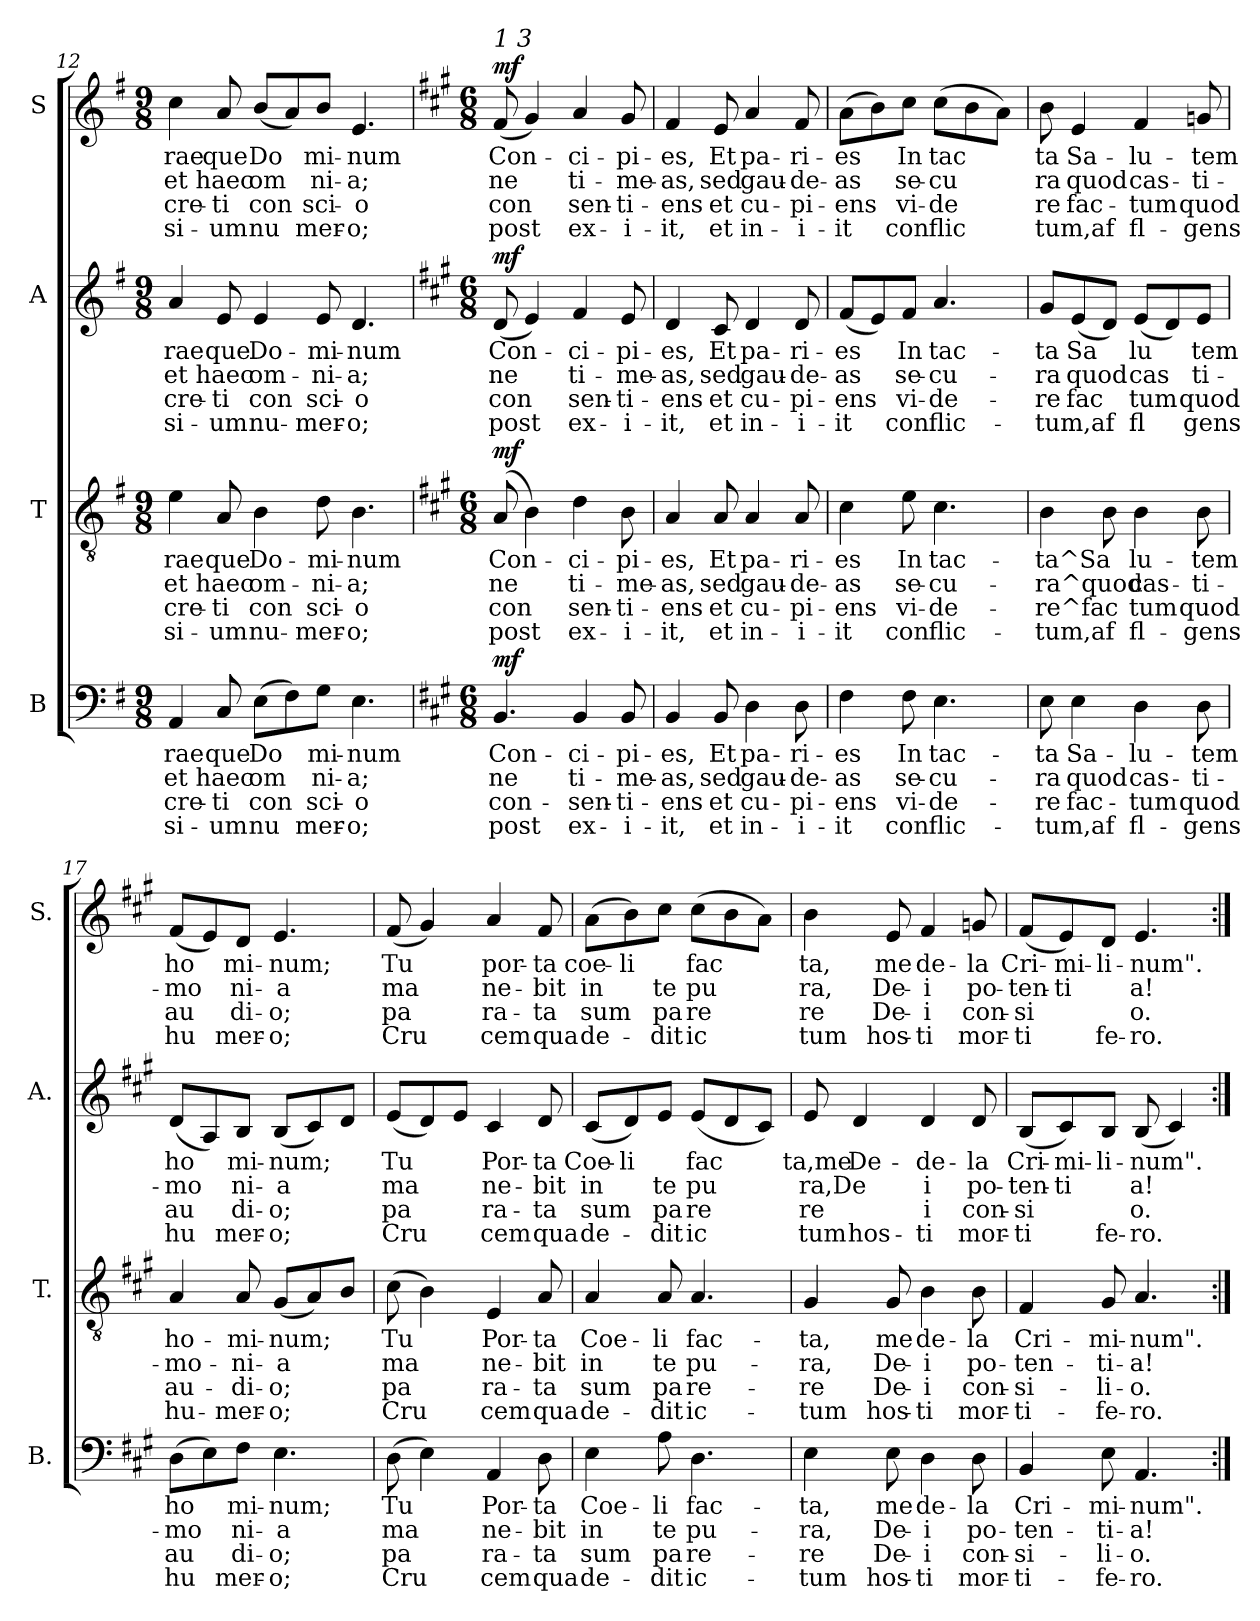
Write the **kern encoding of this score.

**kern	**text	**text	**text	**text	**dynam	**kern	**text	**text	**text	**text	**dynam	**kern	**text	**text	**text	**text	**dynam	**kern	**text	**text	**text	**text	**dynam
*part4	*part4	*part4	*part4	*part4	*part4	*part3	*part3	*part3	*part3	*part3	*part3	*part2	*part2	*part2	*part2	*part2	*part2	*part1	*part1	*part1	*part1	*part1	*part1
*staff4	*staff4	*staff4	*staff4	*staff4	*staff4	*staff3	*staff3	*staff3	*staff3	*staff3	*staff3	*staff2	*staff2	*staff2	*staff2	*staff2	*staff2	*staff1	*staff1	*staff1	*staff1	*staff1	*staff1
*I"B	*	*	*	*	*	*I"T	*	*	*	*	*	*I"A	*	*	*	*	*	*I"S	*	*	*	*	*
*I'B.	*	*	*	*	*	*I'T.	*	*	*	*	*	*I'A.	*	*	*	*	*	*I'S.	*	*	*	*	*
*clefF4	*	*	*	*	*	*clefGv2	*	*	*	*	*	*clefG2	*	*	*	*	*	*clefG2	*	*	*	*	*
*k[f#]	*	*	*	*	*	*k[f#]	*	*	*	*	*	*k[f#]	*	*	*	*	*	*k[f#]	*	*	*	*	*
*G:	*	*	*	*	*	*G:	*	*	*	*	*	*G:	*	*	*	*	*	*G:	*	*	*	*	*
*M9/8	*	*	*	*	*	*M9/8	*	*	*	*	*	*M9/8	*	*	*	*	*	*M9/8	*	*	*	*	*
=12	=12	=12	=12	=12	=12	=12	=12	=12	=12	=12	=12	=12	=12	=12	=12	=12	=12	=12	=12	=12	=12	=12	=12
!	!LO:LY:b:cj	!LO:LY:b:cj	!LO:LY:b:cj	!LO:LY:b:cj	!	!	!LO:LY:b:cj	!LO:LY:b:cj	!LO:LY:b:cj	!LO:LY:b:cj	!	!	!LO:LY:b:cj	!LO:LY:b:cj	!LO:LY:b:cj	!LO:LY:b:cj	!	!	!LO:LY:b:cj	!LO:LY:b:cj	!LO:LY:b:cj	!LO:LY:b:cj	!
4AA/	-rae	et	cre-	-si-	.	4e\	-rae	et	cre-	-si-	.	4a/	-rae	et	cre-	-si-	.	4cc\	-rae	et	cre-	-si-	.
!	!LO:LY:b:cj	!LO:LY:b:cj	!LO:LY:b:cj	!LO:LY:b:cj	!	!	!LO:LY:b:cj	!LO:LY:b:cj	!LO:LY:b:cj	!LO:LY:b:cj	!	!	!LO:LY:b:cj	!LO:LY:b:cj	!LO:LY:b:cj	!LO:LY:b:cj	!	!	!LO:LY:b:cj	!LO:LY:b:cj	!LO:LY:b:cj	!LO:LY:b:cj	!
8C/	-que	haec	ti	um	.	8A/	-que	haec	ti	um	.	8e/	-que	haec	ti	um	.	8a/	-que	haec	ti	um	.
!	!LO:LY:b:cj	!LO:LY:b:cj	!LO:LY:b:cj	!LO:LY:b:cj	!	!	!LO:LY:b:cj	!LO:LY:b:cj	!LO:LY:b:cj	!LO:LY:b:cj	!	!	!LO:LY:b:cj	!LO:LY:b:cj	!LO:LY:b:cj	!LO:LY:b:cj	!	!	!LO:LY:b:cj	!LO:LY:b:cj	!LO:LY:b:cj	!LO:LY:b:cj	!
(>8E\L	Do-	-om-	-con	nu-	.	4B\	Do-	-om-	-con	nu-	.	4e/	Do-	-om-	-con	nu-	.	(<8b/L	Do-	-om-	-con	nu-	.
!	!LO:LY:b:cj	!LO:LY:b:cj	!LO:LY:b:cj	!LO:LY:b:cj	!	!	!	!	!	!	!	!	!	!	!	!	!	!	!LO:LY:b:cj	!LO:LY:b:cj	!LO:LY:b:cj	!LO:LY:b:cj	!
8F#\)	--	--	--	--	.	.	.	.	.	.	.	.	.	.	.	.	.	8a/)	--	--	--	--	.
!	!LO:LY:b:cj	!LO:LY:b:cj	!LO:LY:b:cj	!LO:LY:b:cj	!	!	!LO:LY:b:cj	!LO:LY:b:cj	!LO:LY:b:cj	!LO:LY:b:cj	!	!	!LO:LY:b:cj	!LO:LY:b:cj	!LO:LY:b:cj	!LO:LY:b:cj	!	!	!LO:LY:b:cj	!LO:LY:b:cj	!LO:LY:b:cj	!LO:LY:b:cj	!
8G\J	-mi-	-ni-	-sci-	-mer-	.	8d\	-mi-	-ni-	-sci-	-mer-	.	8e/	-mi-	-ni-	-sci-	-mer-	.	8b/J	-mi-	-ni-	-sci-	-mer-	.
!	!LO:LY:b:cj	!LO:LY:b:cj	!LO:LY:b:cj	!LO:LY:b:cj	!	!	!LO:LY:b:cj	!LO:LY:b:cj	!LO:LY:b:cj	!LO:LY:b:cj	!	!	!LO:LY:b:cj	!LO:LY:b:cj	!LO:LY:b:cj	!LO:LY:b:cj	!	!	!LO:LY:b:cj	!LO:LY:b:cj	!LO:LY:b:cj	!LO:LY:b:cj	!
4.E\	-num	a;	o	o;	.	4.B\	-num	a;	o	o;	.	4.d/	-num	a;	o	o;	.	4.e/	-num	a;	o	o;	.
!!LO:LB:g=z
=13	=13	=13	=13	=13	=13	=13	=13	=13	=13	=13	=13	=13	=13	=13	=13	=13	=13	=13	=13	=13	=13	=13	=13
*k[f#c#g#]	*	*	*	*	*	*k[f#c#g#]	*	*	*	*	*	*k[f#c#g#]	*	*	*	*	*	*k[f#c#g#]	*	*	*	*	*
*A:	*	*	*	*	*	*A:	*	*	*	*	*	*A:	*	*	*	*	*	*A:	*	*	*	*	*
*M6/8	*	*	*	*	*	*M6/8	*	*	*	*	*	*M6/8	*	*	*	*	*	*M6/8	*	*	*	*	*
!	!	!	!	!	!	!	!	!	!	!	!	!	!	!	!	!	!	!LO:TX:a:i:t=1 3	!	!	!	!	!
!	!LO:LY:b:cj	!LO:LY:b:cj	!LO:LY:b:cj	!LO:LY:b:cj	!LO:DY:a	!	!LO:LY:b:cj	!LO:LY:b:cj	!LO:LY:b:cj	!LO:LY:b:cj	!LO:DY:a	!	!LO:LY:b:cj	!LO:LY:b:cj	!LO:LY:b:cj	!LO:LY:b:cj	!LO:DY:a	!	!LO:LY:b:cj	!LO:LY:b:cj	!LO:LY:b:cj	!LO:LY:b:cj	!LO:DY:a
4.BB/	Con-	-ne	con-	-post	mf	(>8A/	Con-	-ne	con-	-post	mf	(<8d/	Con-	-ne	con-	-post	mf	(<8f#/	Con-	-ne	con-	-post	mf
!	!	!	!	!	!	!	!LO:LY:b:cj	!LO:LY:b:cj	!LO:LY:b:cj	!LO:LY:b:cj	!	!	!LO:LY:b:cj	!LO:LY:b:cj	!LO:LY:b:cj	!LO:LY:b:cj	!	!	!LO:LY:b:cj	!LO:LY:b:cj	!LO:LY:b:cj	!LO:LY:b:cj	!
.	.	.	.	.	.	4B\)	.	-	--	--	.	4e/)	.	-	--	--	.	4g#/)	.	-	--	--	.
!	!LO:LY:b:cj	!LO:LY:b:cj	!LO:LY:b:cj	!LO:LY:b:cj	!	!	!LO:LY:b:cj	!LO:LY:b:cj	!LO:LY:b:cj	!LO:LY:b:cj	!	!	!LO:LY:b:cj	!LO:LY:b:cj	!LO:LY:b:cj	!LO:LY:b:cj	!	!	!LO:LY:b:cj	!LO:LY:b:cj	!LO:LY:b:cj	!LO:LY:b:cj	!
4BB/	ci-	-ti-	-sen-	-ex-	.	4d\	-ci-	-ti-	-sen-	-ex-	.	4f#/	-ci-	-ti-	-sen-	-ex-	.	4a/	-ci-	-ti-	-sen-	-ex-	.
!	!LO:LY:b:cj	!LO:LY:b:cj	!LO:LY:b:cj	!LO:LY:b:cj	!	!	!LO:LY:b:cj	!LO:LY:b:cj	!LO:LY:b:cj	!LO:LY:b:cj	!	!	!LO:LY:b:cj	!LO:LY:b:cj	!LO:LY:b:cj	!LO:LY:b:cj	!	!	!LO:LY:b:cj	!LO:LY:b:cj	!LO:LY:b:cj	!LO:LY:b:cj	!
8BB/	-pi-	-me-	-ti-	-i-	.	8B\	-pi-	-me-	-ti-	-i-	.	8e/	-pi-	-me-	-ti-	-i-	.	8g#/	-pi-	-me-	-ti-	-i-	.
=14	=14	=14	=14	=14	=14	=14	=14	=14	=14	=14	=14	=14	=14	=14	=14	=14	=14	=14	=14	=14	=14	=14	=14
!	!LO:LY:b:cj	!LO:LY:b:cj	!LO:LY:b:cj	!LO:LY:b:cj	!	!	!LO:LY:b:cj	!LO:LY:b:cj	!LO:LY:b:cj	!LO:LY:b:cj	!	!	!LO:LY:b:cj	!LO:LY:b:cj	!LO:LY:b:cj	!LO:LY:b:cj	!	!	!LO:LY:b:cj	!LO:LY:b:cj	!LO:LY:b:cj	!LO:LY:b:cj	!
4BB/	-es,	as,	ens	it,	.	4A/	-es,	as,	ens	it,	.	4d/	-es,	as,	ens	it,	.	4f#/	-es,	as,	ens	it,	.
!	!LO:LY:b:cj	!LO:LY:b:cj	!LO:LY:b:cj	!LO:LY:b:cj	!	!	!LO:LY:b:cj	!LO:LY:b:cj	!LO:LY:b:cj	!LO:LY:b:cj	!	!	!LO:LY:b:cj	!LO:LY:b:cj	!LO:LY:b:cj	!LO:LY:b:cj	!	!	!LO:LY:b:cj	!LO:LY:b:cj	!LO:LY:b:cj	!LO:LY:b:cj	!
8BB/	Et	sed	et	et	.	8A/	Et	sed	et	et	.	8c#/	Et	sed	et	et	.	8e/	Et	sed	et	et	.
!	!LO:LY:b:cj	!LO:LY:b:cj	!LO:LY:b:cj	!LO:LY:b:cj	!	!	!LO:LY:b:cj	!LO:LY:b:cj	!LO:LY:b:cj	!LO:LY:b:cj	!	!	!LO:LY:b:cj	!LO:LY:b:cj	!LO:LY:b:cj	!LO:LY:b:cj	!	!	!LO:LY:b:cj	!LO:LY:b:cj	!LO:LY:b:cj	!LO:LY:b:cj	!
4D\	pa-	-gau-	-cu-	-in-	.	4A/	pa-	-gau-	-cu-	-in-	.	4d/	pa-	-gau-	-cu-	-in-	.	4a/	pa-	-gau-	-cu-	-in-	.
!	!LO:LY:b:cj	!LO:LY:b:cj	!LO:LY:b:cj	!LO:LY:b:cj	!	!	!LO:LY:b:cj	!LO:LY:b:cj	!LO:LY:b:cj	!LO:LY:b:cj	!	!	!LO:LY:b:cj	!LO:LY:b:cj	!LO:LY:b:cj	!LO:LY:b:cj	!	!	!LO:LY:b:cj	!LO:LY:b:cj	!LO:LY:b:cj	!LO:LY:b:cj	!
8D\	-ri-	-de-	-pi-	-i-	.	8A/	-ri-	-de-	-pi-	-i-	.	8d/	-ri-	-de-	-pi-	-i-	.	8f#/	-ri-	-de-	-pi-	-i-	.
=15	=15	=15	=15	=15	=15	=15	=15	=15	=15	=15	=15	=15	=15	=15	=15	=15	=15	=15	=15	=15	=15	=15	=15
!	!LO:LY:b:cj	!LO:LY:b:cj	!LO:LY:b:cj	!LO:LY:b:cj	!	!	!LO:LY:b:cj	!LO:LY:b:cj	!LO:LY:b:cj	!LO:LY:b:cj	!	!	!LO:LY:b:cj	!LO:LY:b:cj	!LO:LY:b:cj	!LO:LY:b:cj	!	!	!LO:LY:b:cj	!LO:LY:b:cj	!LO:LY:b:cj	!LO:LY:b:cj	!
4F#\	-es	as	ens	it	.	4c#\	-es	as	ens	it	.	(<8f#/L	-es	as	ens	it	.	(>8a\L	-es	as	ens	it	.
!	!	!	!	!	!	!	!	!	!	!	!	!	!LO:LY:b:cj	!LO:LY:b:cj	!LO:LY:b:cj	!LO:LY:b:cj	!	!	!LO:LY:b:cj	!LO:LY:b:cj	!LO:LY:b:cj	!LO:LY:b:cj	!
.	.	.	.	.	.	.	.	.	.	.	.	8e/)	.	.	-	--	.	8b\)	.	.	-	--	.
!	!LO:LY:b:cj	!LO:LY:b:cj	!LO:LY:b:cj	!LO:LY:b:cj	!	!	!LO:LY:b:cj	!LO:LY:b:cj	!LO:LY:b:cj	!LO:LY:b:cj	!	!	!LO:LY:b:cj	!LO:LY:b:cj	!LO:LY:b:cj	!LO:LY:b:cj	!	!	!LO:LY:b:cj	!LO:LY:b:cj	!LO:LY:b:cj	!LO:LY:b:cj	!
8F#\	In	se-	-vi-	-con	.	8e\	In	se-	-vi-	-con	.	8f#/J	-In	se-	-vi-	-con	.	8cc#\J	-In	se-	-vi-	-con	.
!	!LO:LY:b:cj	!LO:LY:b:cj	!LO:LY:b:cj	!LO:LY:b:cj	!	!	!LO:LY:b:cj	!LO:LY:b:cj	!LO:LY:b:cj	!LO:LY:b:cj	!	!	!LO:LY:b:cj	!LO:LY:b:cj	!LO:LY:b:cj	!LO:LY:b:cj	!	!	!LO:LY:b:cj	!LO:LY:b:cj	!LO:LY:b:cj	!LO:LY:b:cj	!
4.E\	tac-	-cu-	-de-	-flic-	.	4.c#\	tac-	-cu-	-de-	-flic-	.	4.a/	tac-	-cu-	-de-	-flic-	.	(>8cc#\L	tac-	-cu-	-de-	-flic-	.
!	!	!	!	!	!	!	!	!	!	!	!	!	!	!	!	!	!	!	!LO:LY:b:cj	!LO:LY:b:cj	!LO:LY:b:cj	!LO:LY:b:cj	!
.	.	.	.	.	.	.	.	.	.	.	.	.	.	.	.	.	.	8b\	--	--	--	--	.
!	!	!	!	!	!	!	!	!	!	!	!	!	!	!	!	!	!	!	!LO:LY:b:cj	!LO:LY:b:cj	!LO:LY:b:cj	!LO:LY:b:cj	!
.	.	.	.	.	.	.	.	.	.	.	.	.	.	.	.	.	.	8a\J)	--	--	--	--	.
=16	=16	=16	=16	=16	=16	=16	=16	=16	=16	=16	=16	=16	=16	=16	=16	=16	=16	=16	=16	=16	=16	=16	=16
!	!LO:LY:b:cj	!LO:LY:b:cj	!LO:LY:b:cj	!LO:LY:b:cj	!	!	!LO:LY:b:cj	!LO:LY:b:cj	!LO:LY:b:cj	!LO:LY:b:cj	!	!	!LO:LY:b:cj	!LO:LY:b:cj	!LO:LY:b:cj	!LO:LY:b:cj	!	!	!LO:LY:b:cj	!LO:LY:b:cj	!LO:LY:b:cj	!LO:LY:b:cj	!
8E\	-ta	ra	re	tum,af-	.	4B\	-ta^Sa-	-ra^quod	re^fac-	-tum,af-	.	8g#/L	-ta	ra	re	tum,af-	.	8b\	-ta	ra	re	tum,af-	.
!	!LO:LY:b:cj	!LO:LY:b:cj	!LO:LY:b:cj	!LO:LY:b:cj	!	!	!	!	!	!	!	!	!LO:LY:b:cj	!LO:LY:b:cj	!LO:LY:b:cj	!LO:LY:b:cj	!	!	!LO:LY:b:cj	!LO:LY:b:cj	!LO:LY:b:cj	!LO:LY:b:cj	!
4E\	-Sa-	-quod	fac-	-	.	.	.	.	.	.	.	(<8e/	-Sa-	-quod	fac-	-	.	4e/	-Sa-	-quod	fac-	-	.
!	!	!	!	!	!	!	!LO:LY:b:cj	!LO:LY:b:cj	!LO:LY:b:cj	!LO:LY:b:cj	!	!	!LO:LY:b:cj	!LO:LY:b:cj	!LO:LY:b:cj	!LO:LY:b:cj	!	!	!	!	!	!	!
.	.	.	.	.	.	8B\	--	--	--	-	.	8d/J)	-	--	--	-	.	.	.	.	.	.	.
!	!LO:LY:b:cj	!LO:LY:b:cj	!LO:LY:b:cj	!LO:LY:b:cj	!	!	!LO:LY:b:cj	!LO:LY:b:cj	!LO:LY:b:cj	!LO:LY:b:cj	!	!	!LO:LY:b:cj	!LO:LY:b:cj	!LO:LY:b:cj	!LO:LY:b:cj	!	!	!LO:LY:b:cj	!LO:LY:b:cj	!LO:LY:b:cj	!LO:LY:b:cj	!
4D\	lu-	-cas-	-tum	fl-	.	4B\	lu-	-cas-	-tum	fl-	.	(<8e/L	lu-	-cas-	-tum	fl-	.	4f#/	lu-	-cas-	-tum	fl-	.
!	!	!	!	!	!	!	!	!	!	!	!	!	!LO:LY:b:cj	!LO:LY:b:cj	!LO:LY:b:cj	!LO:LY:b:cj	!	!	!	!	!	!	!
.	.	.	.	.	.	.	.	.	.	.	.	8d/)	--	-	-	-	.	.	.	.	.	.	.
!	!LO:LY:b:cj	!LO:LY:b:cj	!LO:LY:b:cj	!LO:LY:b:cj	!	!	!LO:LY:b:cj	!LO:LY:b:cj	!LO:LY:b:cj	!LO:LY:b:cj	!	!	!LO:LY:b:cj	!LO:LY:b:cj	!LO:LY:b:cj	!LO:LY:b:cj	!	!	!LO:LY:b:cj	!LO:LY:b:cj	!LO:LY:b:cj	!LO:LY:b:cj	!
8D\	-tem	ti-	-quod	gens	.	8B\	-tem	ti-	-quod	gens	.	8e/J	tem	ti-	-quod	gens	.	8gn/	-tem	ti-	-quod	gens	.
!!LO:PB:g=z
=17	=17	=17	=17	=17	=17	=17	=17	=17	=17	=17	=17	=17	=17	=17	=17	=17	=17	=17	=17	=17	=17	=17	=17
!	!LO:LY:b:cj	!LO:LY:b:cj	!LO:LY:b:cj	!LO:LY:b:cj	!	!	!LO:LY:b:cj	!LO:LY:b:cj	!LO:LY:b:cj	!LO:LY:b:cj	!	!	!LO:LY:b:cj	!LO:LY:b:cj	!LO:LY:b:cj	!LO:LY:b:cj	!	!	!LO:LY:b:cj	!LO:LY:b:cj	!LO:LY:b:cj	!LO:LY:b:cj	!
(>8D\L	ho-	-mo-	-au-	-hu-	.	4A/	ho-	-mo-	-au-	-hu-	.	(<8d/L	ho-	-mo-	-au-	-hu-	.	(<8f#/L	ho-	-mo-	-au-	-hu-	.
!	!LO:LY:b:cj	!LO:LY:b:cj	!LO:LY:b:cj	!LO:LY:b:cj	!	!	!	!	!	!	!	!	!LO:LY:b:cj	!LO:LY:b:cj	!LO:LY:b:cj	!LO:LY:b:cj	!	!	!LO:LY:b:cj	!LO:LY:b:cj	!LO:LY:b:cj	!LO:LY:b:cj	!
8E\)	--	--	--	--	.	.	.	.	.	.	.	8A/)	--	--	--	--	.	8e/)	--	--	--	--	.
!	!LO:LY:b:cj	!LO:LY:b:cj	!LO:LY:b:cj	!LO:LY:b:cj	!	!	!LO:LY:b:cj	!LO:LY:b:cj	!LO:LY:b:cj	!LO:LY:b:cj	!	!	!LO:LY:b:cj	!LO:LY:b:cj	!LO:LY:b:cj	!LO:LY:b:cj	!	!	!LO:LY:b:cj	!LO:LY:b:cj	!LO:LY:b:cj	!LO:LY:b:cj	!
8F#\J	-mi-	-ni-	-di-	-mer-	.	8A/	-mi-	-ni-	-di-	-mer-	.	8B/J	-mi-	-ni-	-di-	-mer-	.	8d/J	-mi-	-ni-	-di-	-mer-	.
!	!LO:LY:b:cj	!LO:LY:b:cj	!LO:LY:b:cj	!LO:LY:b:cj	!	!	!LO:LY:b:cj	!LO:LY:b:cj	!LO:LY:b:cj	!LO:LY:b:cj	!	!	!LO:LY:b:cj	!LO:LY:b:cj	!LO:LY:b:cj	!LO:LY:b:cj	!	!	!LO:LY:b:cj	!LO:LY:b:cj	!LO:LY:b:cj	!LO:LY:b:cj	!
4.E\	-num;	a	o;	o;	.	(<8G#/L	-num;	a	o;	o;	.	(<8B/L	-num;	a	o;	o;	.	4.e/	-num;	a	o;	o;	.
!	!	!	!	!	!	!	!LO:LY:b:cj	!LO:LY:b:cj	!LO:LY:b:cj	!LO:LY:b:cj	!	!	!LO:LY:b:cj	!LO:LY:b:cj	!LO:LY:b:cj	!LO:LY:b:cj	!	!	!	!	!	!	!
.	.	.	.	.	.	8A/)	.	.	.	.	.	8c#/)	.	.	.	.	.	.	.	.	.	.	.
!	!	!	!	!	!	!	!LO:LY:b:cj	!LO:LY:b:cj	!LO:LY:b:cj	!LO:LY:b:cj	!	!	!LO:LY:b:cj	!LO:LY:b:cj	!LO:LY:b:cj	!LO:LY:b:cj	!	!	!	!	!	!	!
.	.	.	.	.	.	8B/J	.	.	.	.	.	8d/J	.	.	.	.	.	.	.	.	.	.	.
=18	=18	=18	=18	=18	=18	=18	=18	=18	=18	=18	=18	=18	=18	=18	=18	=18	=18	=18	=18	=18	=18	=18	=18
!	!LO:LY:b:cj	!LO:LY:b:cj	!LO:LY:b:cj	!LO:LY:b:cj	!	!	!LO:LY:b:cj	!LO:LY:b:cj	!LO:LY:b:cj	!LO:LY:b:cj	!	!	!LO:LY:b:cj	!LO:LY:b:cj	!LO:LY:b:cj	!LO:LY:b:cj	!	!	!LO:LY:b:cj	!LO:LY:b:cj	!LO:LY:b:cj	!LO:LY:b:cj	!
(>8D\	Tu	ma-	-pa-	-Cru-	.	(>8c#\	Tu	ma-	-pa-	-Cru-	.	(<8e/L	Tu	ma-	-pa-	-Cru-	.	(<8f#/	Tu	ma-	-pa-	-Cru-	.
!	!LO:LY:b:cj	!LO:LY:b:cj	!LO:LY:b:cj	!LO:LY:b:cj	!	!	!LO:LY:b:cj	!LO:LY:b:cj	!LO:LY:b:cj	!LO:LY:b:cj	!	!	!LO:LY:b:cj	!LO:LY:b:cj	!LO:LY:b:cj	!LO:LY:b:cj	!	!	!LO:LY:b:cj	!LO:LY:b:cj	!LO:LY:b:cj	!LO:LY:b:cj	!
4E\)	--	--	--	--	.	4B\)	--	--	--	--	.	8d/)	--	--	--	--	.	4g#/)	--	--	--	--	.
!	!	!	!	!	!	!	!	!	!	!	!	!	!LO:LY:b:cj	!LO:LY:b:cj	!LO:LY:b:cj	!LO:LY:b:cj	!	!	!	!	!	!	!
.	.	.	.	.	.	.	.	.	.	.	.	8e/J	--	--	--	--	.	.	.	.	.	.	.
!	!LO:LY:b:cj	!LO:LY:b:cj	!LO:LY:b:cj	!LO:LY:b:cj	!	!	!LO:LY:b:cj	!LO:LY:b:cj	!LO:LY:b:cj	!LO:LY:b:cj	!	!	!LO:LY:b:cj	!LO:LY:b:cj	!LO:LY:b:cj	!LO:LY:b:cj	!	!	!LO:LY:b:cj	!LO:LY:b:cj	!LO:LY:b:cj	!LO:LY:b:cj	!
4AA/	-Por-	-ne-	-ra-	-cem	.	4E/	-Por-	-ne-	-ra-	-cem	.	4c#/	-Por-	-ne-	-ra-	-cem	.	4a/	-por-	-ne-	-ra-	-cem	.
!	!LO:LY:b:cj	!LO:LY:b:cj	!LO:LY:b:cj	!LO:LY:b:cj	!	!	!LO:LY:b:cj	!LO:LY:b:cj	!LO:LY:b:cj	!LO:LY:b:cj	!	!	!LO:LY:b:cj	!LO:LY:b:cj	!LO:LY:b:cj	!LO:LY:b:cj	!	!	!LO:LY:b:cj	!LO:LY:b:cj	!LO:LY:b:cj	!LO:LY:b:cj	!
8D\	ta	bit	ta	qua	.	8A/	ta	bit	ta	qua	.	8d/	ta	bit	ta	qua	.	8f#/	ta	bit	ta	qua	.
=19	=19	=19	=19	=19	=19	=19	=19	=19	=19	=19	=19	=19	=19	=19	=19	=19	=19	=19	=19	=19	=19	=19	=19
!	!LO:LY:b:cj	!LO:LY:b:cj	!LO:LY:b:cj	!LO:LY:b:cj	!	!	!LO:LY:b:cj	!LO:LY:b:cj	!LO:LY:b:cj	!LO:LY:b:cj	!	!	!LO:LY:b:cj	!LO:LY:b:cj	!LO:LY:b:cj	!LO:LY:b:cj	!	!	!LO:LY:b:cj	!LO:LY:b:cj	!LO:LY:b:cj	!LO:LY:b:cj	!
4E\	Coe-	-in	sum	de-	.	4A/	Coe-	-in	sum	de-	.	(<8c#/L	Coe-	-in	sum	de-	.	(>8a\L	coe-	-in	sum	de-	.
!	!	!	!	!	!	!	!	!	!	!	!	!	!LO:LY:b:cj	!LO:LY:b:cj	!LO:LY:b:cj	!LO:LY:b:cj	!	!	!LO:LY:b:cj	!LO:LY:b:cj	!LO:LY:b:cj	!LO:LY:b:cj	!
.	.	.	.	.	.	.	.	.	.	.	.	8d/)	-li	.	.	.	.	8b\)	-li	.	.	.	.
!	!LO:LY:b:cj	!LO:LY:b:cj	!LO:LY:b:cj	!LO:LY:b:cj	!	!	!LO:LY:b:cj	!LO:LY:b:cj	!LO:LY:b:cj	!LO:LY:b:cj	!	!	!LO:LY:b:cj	!LO:LY:b:cj	!LO:LY:b:cj	!LO:LY:b:cj	!	!	!LO:LY:b:cj	!LO:LY:b:cj	!LO:LY:b:cj	!LO:LY:b:cj	!
8A\	-li	te	pa	dit	.	8A/	-li	te	pa	dit	.	8e/J	.	te	pa	dit	.	8cc#\J	.	te	pa	dit	.
!	!LO:LY:b:cj	!LO:LY:b:cj	!LO:LY:b:cj	!LO:LY:b:cj	!	!	!LO:LY:b:cj	!LO:LY:b:cj	!LO:LY:b:cj	!LO:LY:b:cj	!	!	!LO:LY:b:cj	!LO:LY:b:cj	!LO:LY:b:cj	!LO:LY:b:cj	!	!	!LO:LY:b:cj	!LO:LY:b:cj	!LO:LY:b:cj	!LO:LY:b:cj	!
4.D\	fac-	-pu-	-re-	-ic-	.	4.A/	fac-	-pu-	-re-	-ic-	.	(<8e/L	fac-	-pu-	-re-	-ic-	.	(>8cc#\L	fac-	-pu-	-re-	-ic-	.
!	!	!	!	!	!	!	!	!	!	!	!	!	!LO:LY:b:cj	!LO:LY:b:cj	!LO:LY:b:cj	!LO:LY:b:cj	!	!	!LO:LY:b:cj	!LO:LY:b:cj	!LO:LY:b:cj	!LO:LY:b:cj	!
.	.	.	.	.	.	.	.	.	.	.	.	8d/	--	--	--	--	.	8b\	--	--	--	--	.
!	!	!	!	!	!	!	!	!	!	!	!	!	!LO:LY:b:cj	!LO:LY:b:cj	!LO:LY:b:cj	!LO:LY:b:cj	!	!	!LO:LY:b:cj	!LO:LY:b:cj	!LO:LY:b:cj	!LO:LY:b:cj	!
.	.	.	.	.	.	.	.	.	.	.	.	8c#/J)	--	--	--	--	.	8a\J)	--	--	--	--	.
=20	=20	=20	=20	=20	=20	=20	=20	=20	=20	=20	=20	=20	=20	=20	=20	=20	=20	=20	=20	=20	=20	=20	=20
!	!LO:LY:b:cj	!LO:LY:b:cj	!LO:LY:b:cj	!LO:LY:b:cj	!	!	!LO:LY:b:cj	!LO:LY:b:cj	!LO:LY:b:cj	!LO:LY:b:cj	!	!	!LO:LY:b:cj	!LO:LY:b:cj	!LO:LY:b:cj	!LO:LY:b:cj	!	!	!LO:LY:b:cj	!LO:LY:b:cj	!LO:LY:b:cj	!LO:LY:b:cj	!
4E\	-ta,	ra,	re	tum	.	4G#/	-ta,	ra,	re	tum	.	8e/	-ta,me	ra,De-	-re	tum	.	4b\	-ta,	ra,	re	tum	.
!	!	!	!	!	!	!	!	!	!	!	!	!	!LO:LY:b:cj	!LO:LY:b:cj	!LO:LY:b:cj	!LO:LY:b:cj	!	!	!	!	!	!	!
.	.	.	.	.	.	.	.	.	.	.	.	4d/	De-	--	-	hos-	.	.	.	.	.	.	.
!	!LO:LY:b:cj	!LO:LY:b:cj	!LO:LY:b:cj	!LO:LY:b:cj	!	!	!LO:LY:b:cj	!LO:LY:b:cj	!LO:LY:b:cj	!LO:LY:b:cj	!	!	!	!	!	!	!	!	!LO:LY:b:cj	!LO:LY:b:cj	!LO:LY:b:cj	!LO:LY:b:cj	!
8E\	me	De-	-De-	-hos-	.	8G#/	me	De-	-De-	-hos-	.	.	.	.	.	.	.	8e/	me	De-	-De-	-hos-	.
!	!LO:LY:b:cj	!LO:LY:b:cj	!LO:LY:b:cj	!LO:LY:b:cj	!	!	!LO:LY:b:cj	!LO:LY:b:cj	!LO:LY:b:cj	!LO:LY:b:cj	!	!	!LO:LY:b:cj	!LO:LY:b:cj	!LO:LY:b:cj	!LO:LY:b:cj	!	!	!LO:LY:b:cj	!LO:LY:b:cj	!LO:LY:b:cj	!LO:LY:b:cj	!
4D\	-de-	-i	i	ti	.	4B\	-de-	-i	i	ti	.	4d/	-de-	-i	i	ti	.	4f#/	-de-	-i	i	ti	.
!	!LO:LY:b:cj	!LO:LY:b:cj	!LO:LY:b:cj	!LO:LY:b:cj	!	!	!LO:LY:b:cj	!LO:LY:b:cj	!LO:LY:b:cj	!LO:LY:b:cj	!	!	!LO:LY:b:cj	!LO:LY:b:cj	!LO:LY:b:cj	!LO:LY:b:cj	!	!	!LO:LY:b:cj	!LO:LY:b:cj	!LO:LY:b:cj	!LO:LY:b:cj	!
8D\	la	po-	-con-	-mor-	.	8B\	la	po-	-con-	-mor-	.	8d/	la	po-	-con-	-mor-	.	8gn/	la	po-	-con-	-mor-	.
=21	=21	=21	=21	=21	=21	=21	=21	=21	=21	=21	=21	=21	=21	=21	=21	=21	=21	=21	=21	=21	=21	=21	=21
!	!LO:LY:b:cj	!LO:LY:b:cj	!LO:LY:b:cj	!LO:LY:b:cj	!	!	!LO:LY:b:cj	!LO:LY:b:cj	!LO:LY:b:cj	!LO:LY:b:cj	!	!	!LO:LY:b:cj	!LO:LY:b:cj	!LO:LY:b:cj	!LO:LY:b:cj	!	!	!LO:LY:b:cj	!LO:LY:b:cj	!LO:LY:b:cj	!LO:LY:b:cj	!
4BB/	-Cri-	-ten-	-si-	-ti-	.	4F#/	-Cri-	-ten-	-si-	-ti-	.	(<8B/L	-Cri-	-ten-	-si-	-ti-	.	(<8f#/L	-Cri-	-ten-	-si-	-ti-	.
!	!	!	!	!	!	!	!	!	!	!	!	!	!LO:LY:b:cj	!LO:LY:b:cj	!LO:LY:b:cj	!LO:LY:b:cj	!	!	!LO:LY:b:cj	!LO:LY:b:cj	!LO:LY:b:cj	!LO:LY:b:cj	!
.	.	.	.	.	.	.	.	.	.	.	.	8c#/)	-mi-	-ti-	-	-	.	8e/)	-mi-	-ti-	-	-	.
!	!LO:LY:b:cj	!LO:LY:b:cj	!LO:LY:b:cj	!LO:LY:b:cj	!	!	!LO:LY:b:cj	!LO:LY:b:cj	!LO:LY:b:cj	!LO:LY:b:cj	!	!	!LO:LY:b:cj	!LO:LY:b:cj	!LO:LY:b:cj	!LO:LY:b:cj	!	!	!LO:LY:b:cj	!LO:LY:b:cj	!LO:LY:b:cj	!LO:LY:b:cj	!
8E\	-mi-	-ti-	-li-	-fe-	.	8G#/	-mi-	-ti-	-li-	-fe-	.	8B/J	-li-	-	.	fe-	.	8d/J	-li-	-	.	fe-	.
!	!LO:LY:b:cj	!LO:LY:b:cj	!LO:LY:b:cj	!LO:LY:b:cj	!	!	!LO:LY:b:cj	!LO:LY:b:cj	!LO:LY:b:cj	!LO:LY:b:cj	!	!	!LO:LY:b:cj	!LO:LY:b:cj	!LO:LY:b:cj	!LO:LY:b:cj	!	!	!LO:LY:b:cj	!LO:LY:b:cj	!LO:LY:b:cj	!LO:LY:b:cj	!
4.AA/	-num".	a!	o.	ro.	.	4.A/	-num".	a!	o.	ro.	.	(<8B/	-num".	a!	o.	ro.	.	4.e/	-num".	a!	o.	ro.	.
!	!	!	!	!	!	!	!	!	!	!	!	!	!LO:LY:b:cj	!LO:LY:b:cj	!LO:LY:b:cj	!LO:LY:b:cj	!	!	!	!	!	!	!
.	.	.	.	.	.	.	.	.	.	.	.	4c#/)	.	.	.	.	.	.	.	.	.	.	.
=:|!	=:|!	=:|!	=:|!	=:|!	=:|!	=:|!	=:|!	=:|!	=:|!	=:|!	=:|!	=:|!	=:|!	=:|!	=:|!	=:|!	=:|!	=:|!	=:|!	=:|!	=:|!	=:|!	=:|!
*-	*-	*-	*-	*-	*-	*-	*-	*-	*-	*-	*-	*-	*-	*-	*-	*-	*-	*-	*-	*-	*-	*-	*-
